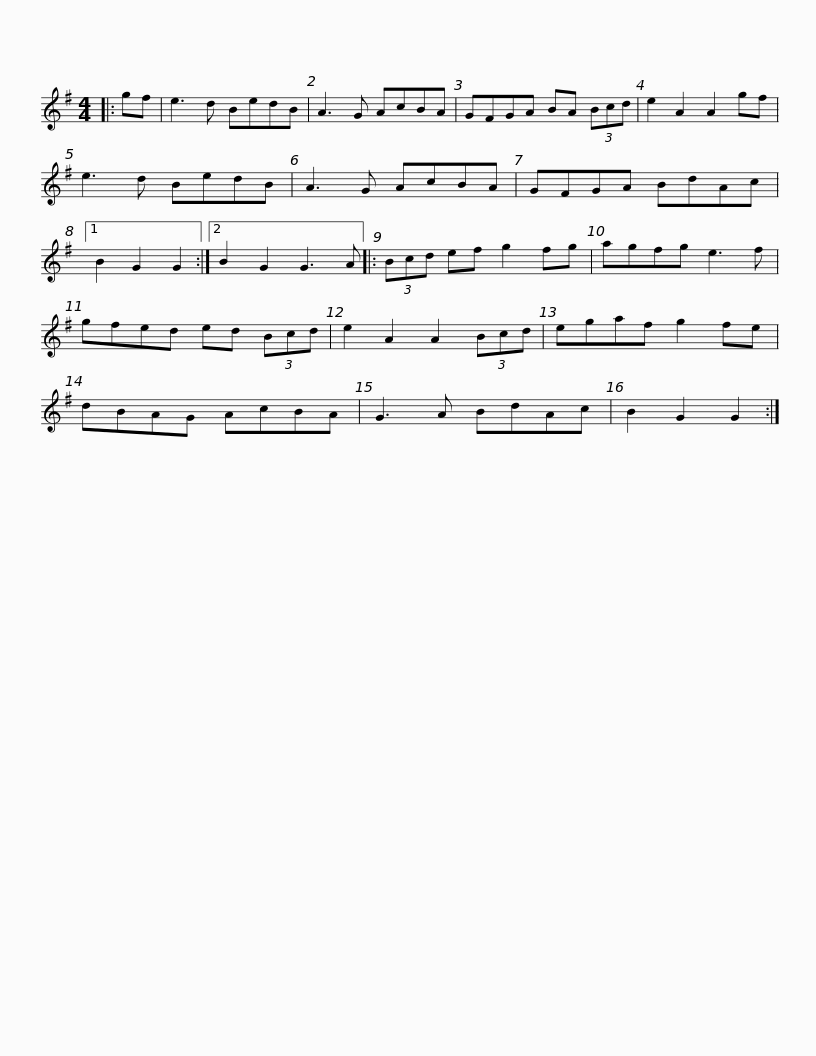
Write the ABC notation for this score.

X:1
L:1/8
M:4/4
I:linebreak $
K:G
V:1 treble
V:1
|: gf | e3 d BedB | A3 G AcBA | GFGA BA (3Bcd | e2 A2 A2 gf | %5
 e3 d BedB | A3 G AcBA |$ GFGA BdAc |1 B2 G2 G2 :|2 B2 G2 G3 A |: %10
 (3Bcd ef g2 fg | agfg e3 f | gfed ed (3Bcd |$ e2 A2 A2 (3Bcd | egaf g2 fe | %15
 dBAG AcBA | G3 A BdAc | B2 G2 G2 :| %18
